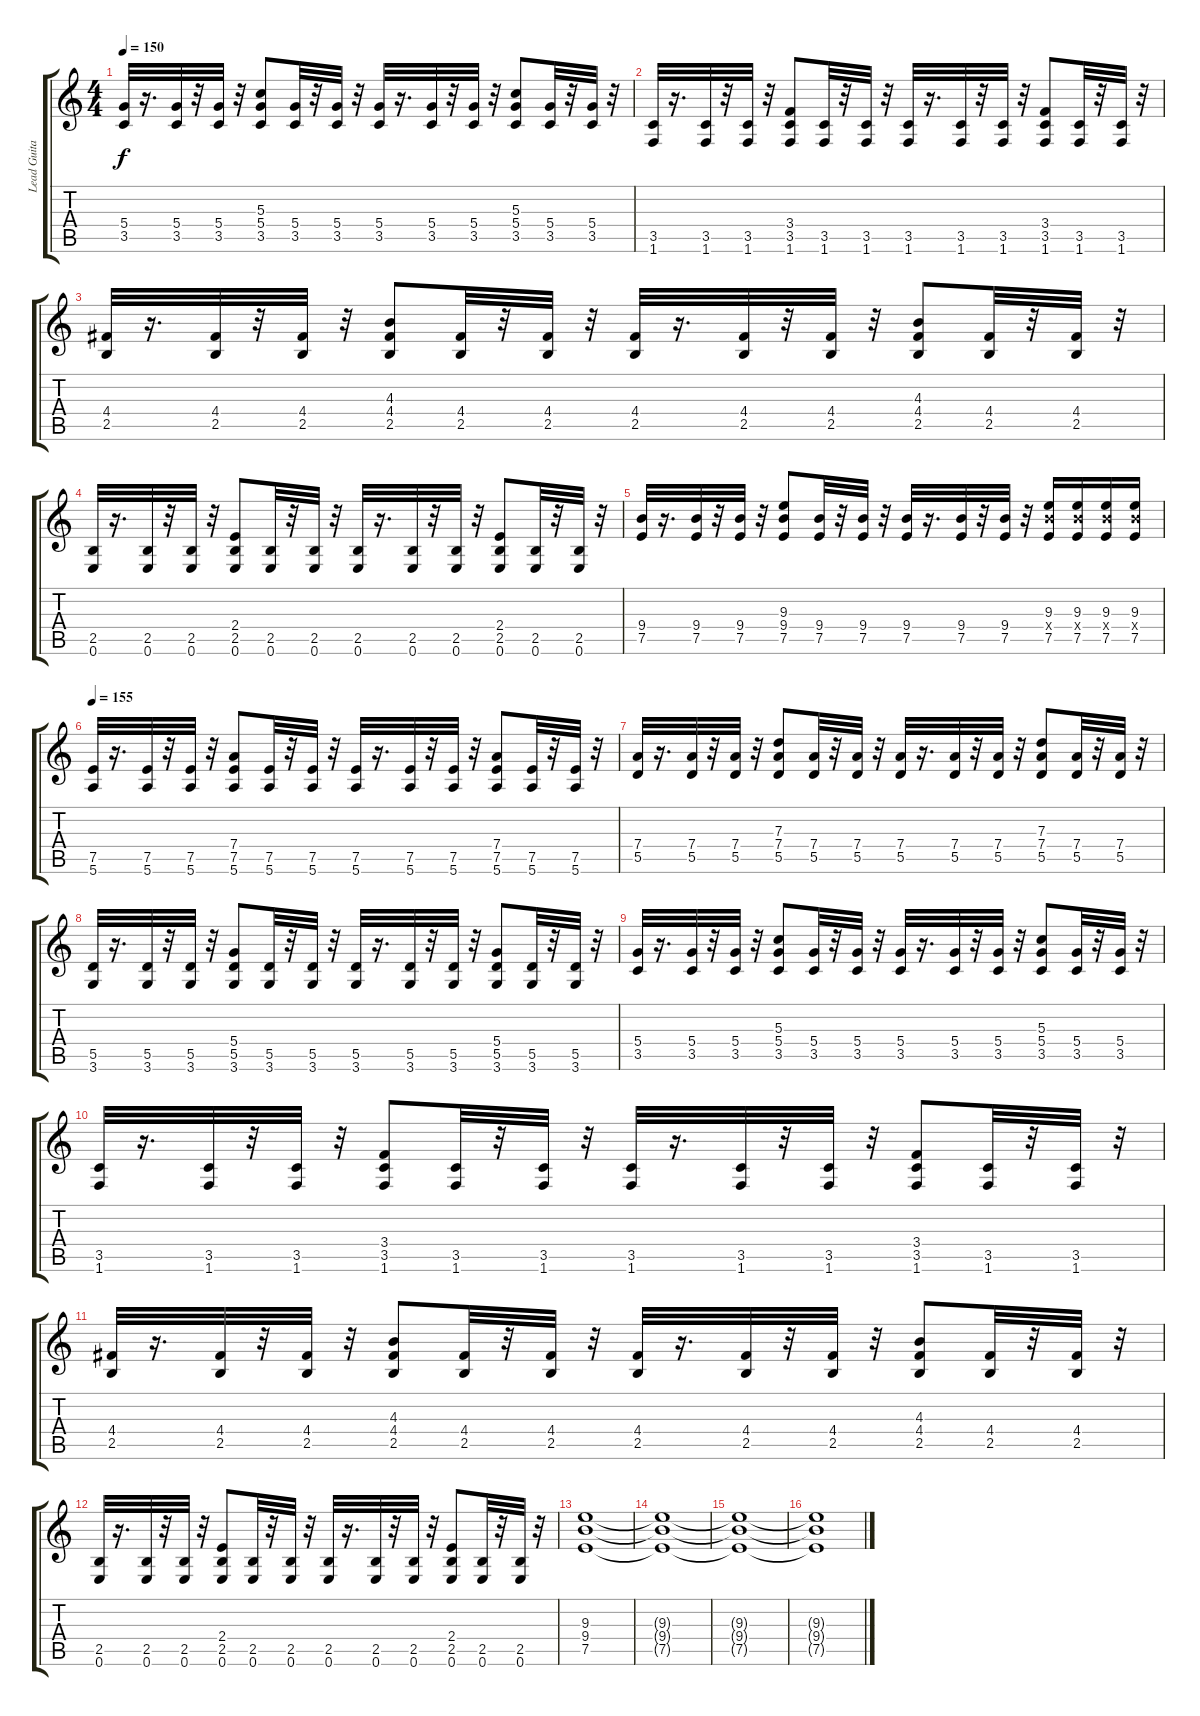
\track ("Lead Guitar Distorted" "Lead Guita") {instrument overdrivenguitar}
\staff {score tabs}
\tuning (E4 B3 G3 D3 A2 E2) {hide}
\ts (4 4)
\tempo 150
\clef g2
\ks c
(5.4 3.5).32{dy f} r.16{d} (5.4 3.5).32 r.32 (5.4 3.5).32 r.32 (5.3 5.4 3.5).8 (5.4 3.5).32 r.32 (5.4 3.5).32 r.32 (5.4 3.5).32 r.16{d} (5.4 3.5).32 r.32 (5.4 3.5).32 r.32 (5.3 5.4 3.5).8 (5.4 3.5).32 r.32 (5.4 3.5).32 r.32 |
(3.5 1.6).32 r.16{d} (3.5 1.6).32 r.32 (3.5 1.6).32 r.32 (3.4 3.5 1.6).8 (3.5 1.6).32 r.32 (3.5 1.6).32 r.32 (3.5 1.6).32 r.16{d} (3.5 1.6).32 r.32 (3.5 1.6).32 r.32 (3.4 3.5 1.6).8 (3.5 1.6).32 r.32 (3.5 1.6).32 r.32 |
(4.4 2.5).32 r.16{d} (4.4 2.5).32 r.32 (4.4 2.5).32 r.32 (4.3 4.4 2.5).8 (4.4 2.5).32 r.32 (4.4 2.5).32 r.32 (4.4 2.5).32 r.16{d} (4.4 2.5).32 r.32 (4.4 2.5).32 r.32 (4.3 4.4 2.5).8 (4.4 2.5).32 r.32 (4.4 2.5).32 r.32 |
(2.5 0.6).32 r.16{d} (2.5 0.6).32 r.32 (2.5 0.6).32 r.32 (2.4 2.5 0.6).8 (2.5 0.6).32 r.32 (2.5 0.6).32 r.32 (2.5 0.6).32 r.16{d} (2.5 0.6).32 r.32 (2.5 0.6).32 r.32 (2.4 2.5 0.6).8 (2.5 0.6).32 r.32 (2.5 0.6).32 r.32 |
(9.4 7.5).32 r.16{d} (9.4 7.5).32 r.32 (9.4 7.5).32 r.32 (9.3 9.4 7.5).8 (9.4 7.5).32 r.32 (9.4 7.5).32 r.32 (9.4 7.5).32 r.16{d} (9.4 7.5).32 r.32 (9.4 7.5).32 r.32 (9.3 9.4{x} 7.5).16 (9.3 9.4{x} 7.5).16 (9.3 9.4{x} 7.5).16 (9.3 9.4{x} 7.5).16 |
\tempo 155
(7.5 5.6).32 r.16{d} (7.5 5.6).32 r.32 (7.5 5.6).32 r.32 (7.4 7.5 5.6).8 (7.5 5.6).32 r.32 (7.5 5.6).32 r.32 (7.5 5.6).32 r.16{d} (7.5 5.6).32 r.32 (7.5 5.6).32 r.32 (7.4 7.5 5.6).8 (7.5 5.6).32 r.32 (7.5 5.6).32 r.32 |
(7.4 5.5).32 r.16{d} (7.4 5.5).32 r.32 (7.4 5.5).32 r.32 (7.3 7.4 5.5).8 (7.4 5.5).32 r.32 (7.4 5.5).32 r.32 (7.4 5.5).32 r.16{d} (7.4 5.5).32 r.32 (7.4 5.5).32 r.32 (7.3 7.4 5.5).8 (7.4 5.5).32 r.32 (7.4 5.5).32 r.32 |
(5.5 3.6).32 r.16{d} (5.5 3.6).32 r.32 (5.5 3.6).32 r.32 (5.4 5.5 3.6).8 (5.5 3.6).32 r.32 (5.5 3.6).32 r.32 (5.5 3.6).32 r.16{d} (5.5 3.6).32 r.32 (5.5 3.6).32 r.32 (5.4 5.5 3.6).8 (5.5 3.6).32 r.32 (5.5 3.6).32 r.32 |
(5.4 3.5).32 r.16{d} (5.4 3.5).32 r.32 (5.4 3.5).32 r.32 (5.3 5.4 3.5).8 (5.4 3.5).32 r.32 (5.4 3.5).32 r.32 (5.4 3.5).32 r.16{d} (5.4 3.5).32 r.32 (5.4 3.5).32 r.32 (5.3 5.4 3.5).8 (5.4 3.5).32 r.32 (5.4 3.5).32 r.32 |
(3.5 1.6).32 r.16{d} (3.5 1.6).32 r.32 (3.5 1.6).32 r.32 (3.4 3.5 1.6).8 (3.5 1.6).32 r.32 (3.5 1.6).32 r.32 (3.5 1.6).32 r.16{d} (3.5 1.6).32 r.32 (3.5 1.6).32 r.32 (3.4 3.5 1.6).8 (3.5 1.6).32 r.32 (3.5 1.6).32 r.32 |
(4.4 2.5).32 r.16{d} (4.4 2.5).32 r.32 (4.4 2.5).32 r.32 (4.3 4.4 2.5).8 (4.4 2.5).32 r.32 (4.4 2.5).32 r.32 (4.4 2.5).32 r.16{d} (4.4 2.5).32 r.32 (4.4 2.5).32 r.32 (4.3 4.4 2.5).8 (4.4 2.5).32 r.32 (4.4 2.5).32 r.32 |
(2.5 0.6).32 r.16{d} (2.5 0.6).32 r.32 (2.5 0.6).32 r.32 (2.4 2.5 0.6).8 (2.5 0.6).32 r.32 (2.5 0.6).32 r.32 (2.5 0.6).32 r.16{d} (2.5 0.6).32 r.32 (2.5 0.6).32 r.32 (2.4 2.5 0.6).8 (2.5 0.6).32 r.32 (2.5 0.6).32 r.32 |
(9.3 9.4 7.5).1 |
(9.3{t} 9.4{t} 7.5{t}).1 |
(9.3{t} 9.4{t} 7.5{t}).1 |
(9.3{t} 9.4{t} 7.5{t}).1
